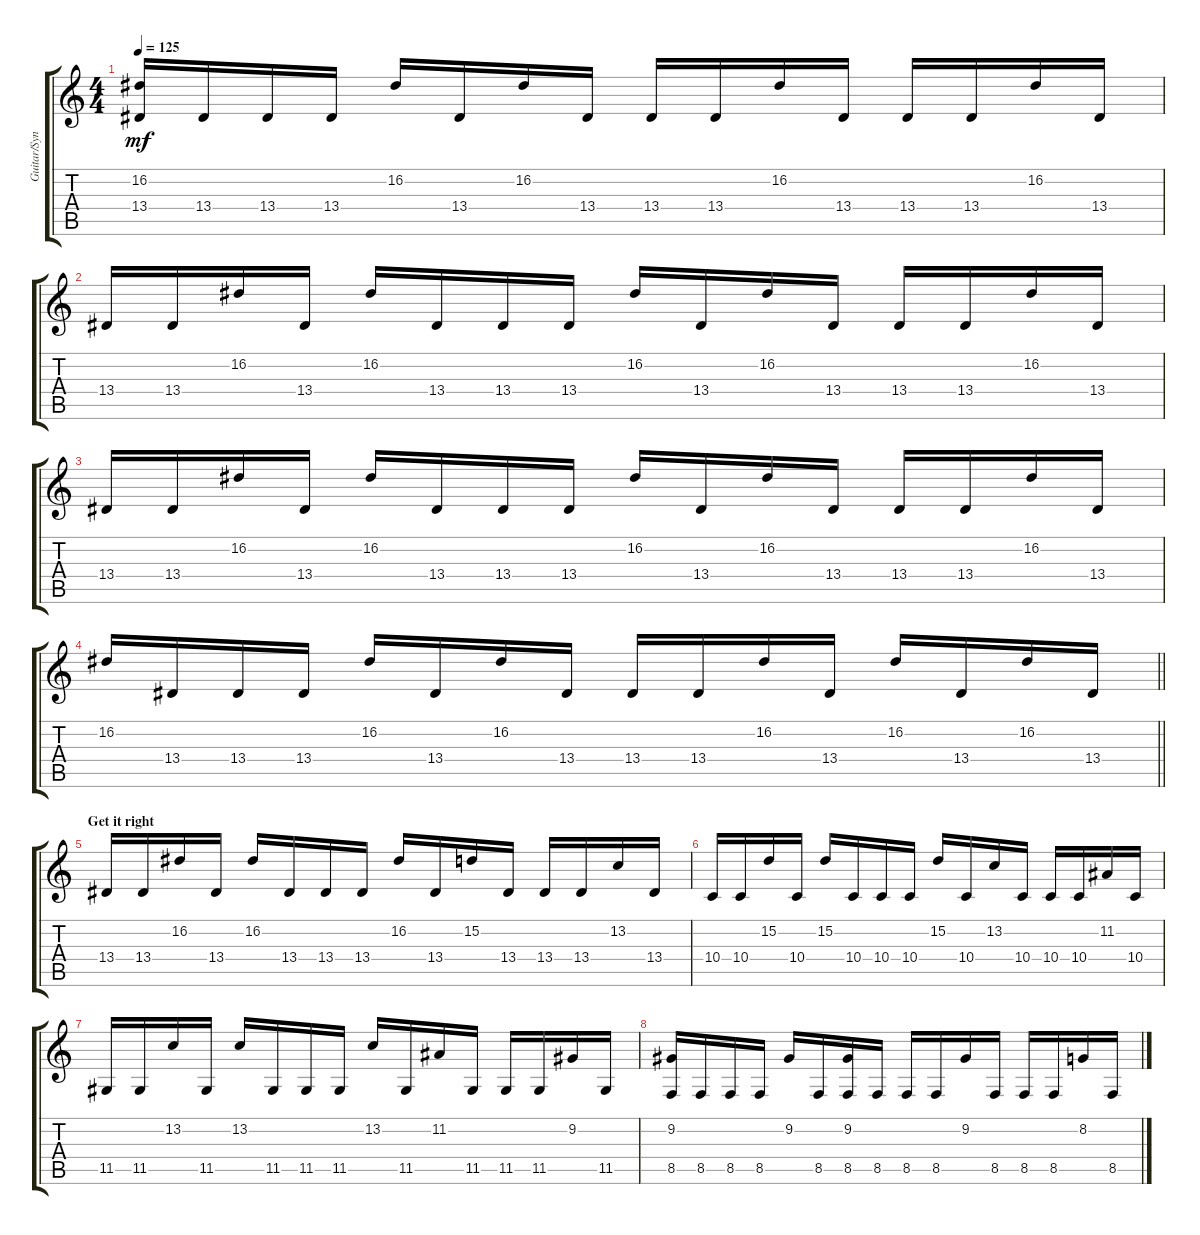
\track ("Guitar/Synth" "Guitar/Syn") {instrument lead2sawtooth}
\staff {score tabs}
\tuning (E4 B3 G3 D3 A2 E2) {hide}
\ts (4 4)
\tempo 125
\clef g2
\ks c
(16.2 13.4).16{dy mf} 13.4.16 13.4.16 13.4.16 16.2.16 13.4.16 16.2.16 13.4.16 13.4.16 13.4.16 16.2.16 13.4.16 13.4.16 13.4.16 16.2.16 13.4.16 |
13.4.16 13.4.16 16.2.16 13.4.16 16.2.16 13.4.16 13.4.16 13.4.16 16.2.16 13.4.16 16.2.16 13.4.16 13.4.16 13.4.16 16.2.16 13.4.16 |
13.4.16 13.4.16 16.2.16 13.4.16 16.2.16 13.4.16 13.4.16 13.4.16 16.2.16 13.4.16 16.2.16 13.4.16 13.4.16 13.4.16 16.2.16 13.4.16 |
\barLineRight lightlight
16.2.16 13.4.16 13.4.16 13.4.16 16.2.16 13.4.16 16.2.16 13.4.16 13.4.16 13.4.16 16.2.16 13.4.16 16.2.16 13.4.16 16.2.16 13.4.16 |
\section ("" "Get it right")
13.4.16 13.4.16 16.2.16 13.4.16 16.2.16 13.4.16 13.4.16 13.4.16 16.2.16 13.4.16 15.2.16 13.4.16 13.4.16 13.4.16 13.2.16 13.4.16 |
10.4.16 10.4.16 15.2.16 10.4.16 15.2.16 10.4.16 10.4.16 10.4.16 15.2.16 10.4.16 13.2.16 10.4.16 10.4.16 10.4.16 11.2.16 10.4.16 |
11.5.16 11.5.16 13.2.16 11.5.16 13.2.16 11.5.16 11.5.16 11.5.16 13.2.16 11.5.16 11.2.16 11.5.16 11.5.16 11.5.16 9.2.16 11.5.16 |
(9.2 8.5).16 8.5.16 8.5.16 8.5.16 9.2.16 8.5.16 (9.2 8.5).16 8.5.16 8.5.16 8.5.16 9.2.16 8.5.16 8.5.16 8.5.16 8.2.16 8.5.16
